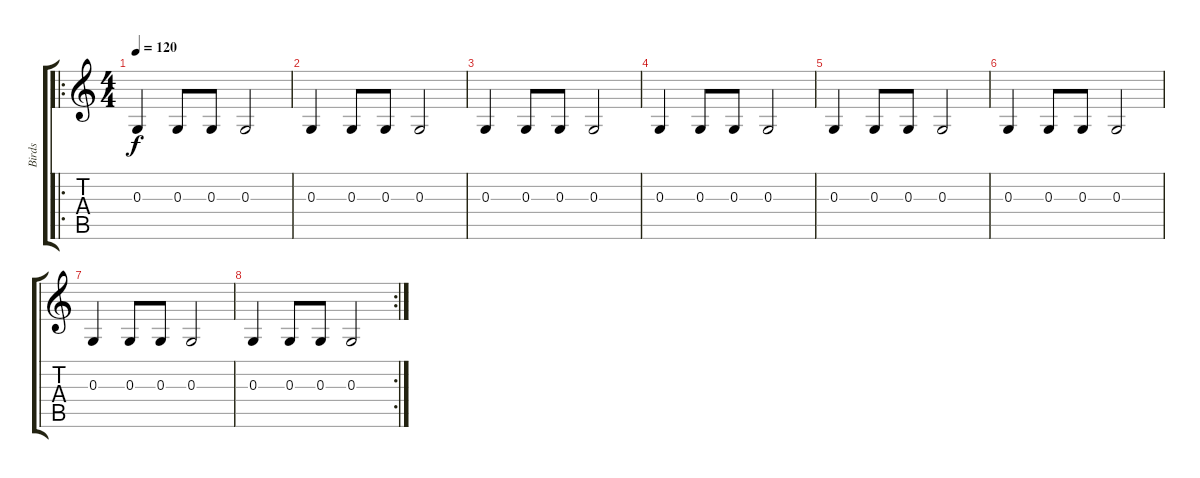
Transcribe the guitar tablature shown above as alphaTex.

\track ("Birds" "Birds") {instrument birdtweet}
\staff {score tabs}
\tuning (E4 B3 G3 D3 A2 E2) {hide}
\ro
\ts (4 4)
\tempo 120
\clef g2
\ks c
0.3.4{dy f} 0.3.8 0.3.8 0.3.2 |
0.3.4 0.3.8 0.3.8 0.3.2 |
0.3.4 0.3.8 0.3.8 0.3.2 |
0.3.4 0.3.8 0.3.8 0.3.2 |
0.3.4 0.3.8 0.3.8 0.3.2 |
0.3.4 0.3.8 0.3.8 0.3.2 |
0.3.4 0.3.8 0.3.8 0.3.2 |
\rc 2
0.3.4 0.3.8 0.3.8 0.3.2
